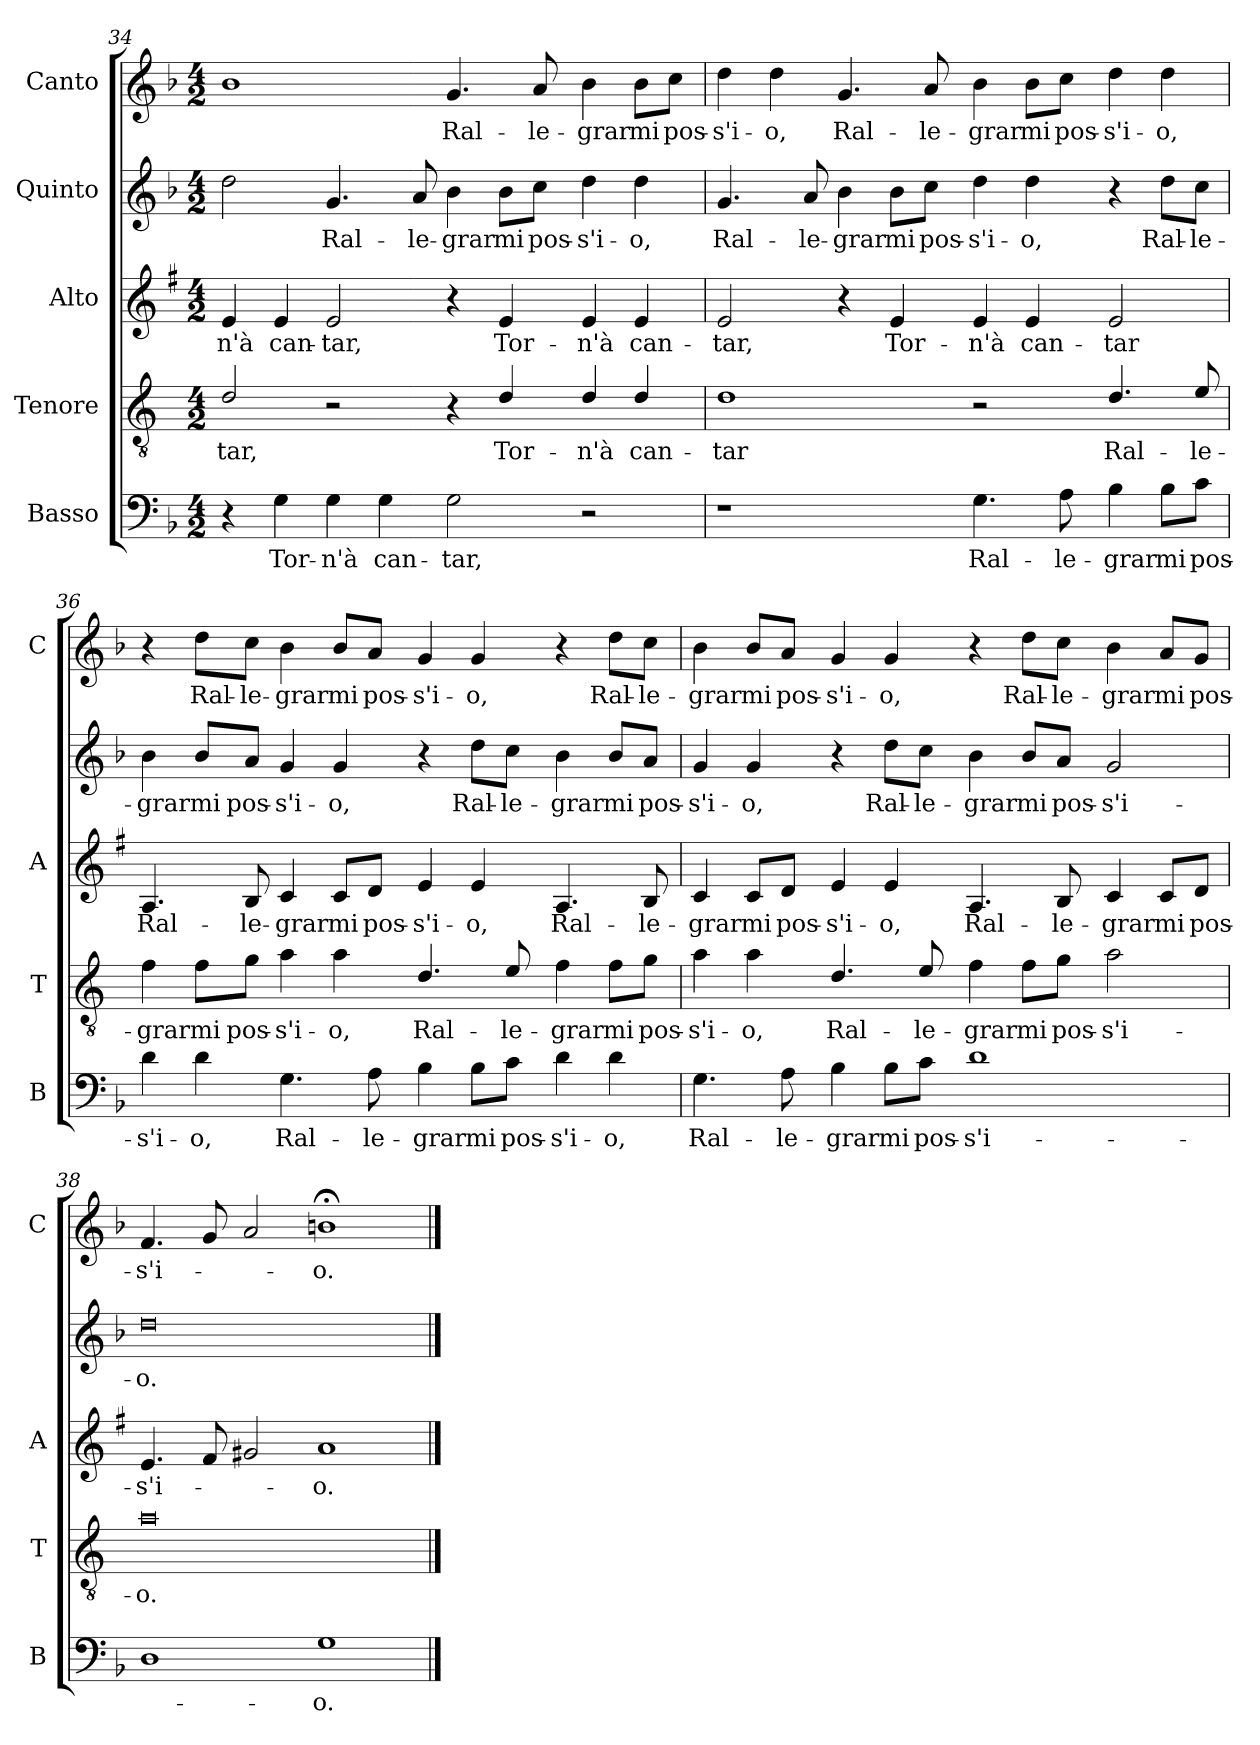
**kern	**text	**kern	**text	**kern	**text	**kern	**text	**kern	**text
*part5	*part5	*part4	*part4	*part3	*part3	*part2	*part2	*part1	*part1
*staff5	*staff5	*staff4	*staff4	*staff3	*staff3	*staff2	*staff2	*staff1	*staff1
*I"Basso	*	*I"Tenore	*	*I"Alto	*	*I"Quinto	*	*I"Canto	*
*I'B	*	*I'T	*	*I'A	*	*	*	*I'C	*
*clefF4	*	*clefGv2	*	*clefG2	*	*clefG2	*	*clefG2	*
*	*	*ITrd4c7	*	*ITrd1c2	*	*	*	*	*
*k[b-]	*	*k[b-]	*	*k[b-]	*	*k[b-]	*	*k[b-]	*
*F:	*	*F:	*	*F:	*	*F:	*	*F:	*
*M4/2	*	*M4/2	*	*M4/2	*	*M4/2	*	*M4/2	*
=34	=34	=34	=34	=34	=34	=34	=34	=34	=34
!	!	!	!LO:LY:b	!	!LO:LY:b	!	!	!	!
4r	.	2G/	-tar,	4d/	-n'à	2dd\	.	1b-	.
!	!LO:LY:b	!	!	!	!LO:LY:b	!	!	!	!
4G\	-Tor-	.	.	4d/	can-	.	.	.	.
!	!LO:LY:b	!	!	!	!LO:LY:b	!	!LO:LY:b	!	!
4G\	-n'à	2r	.	2d/	-tar,	4.g/	Ral-	.	.
!	!LO:LY:b	!	!	!	!	!	!	!	!
4G\	can-	.	.	.	.	.	.	.	.
!	!	!	!	!	!	!	!LO:LY:b	!	!
.	.	.	.	.	.	8a/	-le-	.	.
!	!LO:LY:b	!	!	!	!	!	!LO:LY:b	!	!LO:LY:b
2G\	-tar,	4r	.	4r	.	4b-\	-grar	4.g/	Ral-
!	!	!	!LO:LY:b	!	!LO:LY:b	!	!LO:LY:b	!	!
.	.	4G/	Tor-	4d/	Tor-	8b-\L	mi	.	.
!	!	!	!	!	!	!	!LO:LY:b	!	!LO:LY:b
.	.	.	.	.	.	8cc\J	pos-	8a/	-le-
!	!	!	!LO:LY:b	!	!LO:LY:b	!	!LO:LY:b	!	!LO:LY:b
2r	.	4G/	-n'à	4d/	-n'à	4dd\	-s'i-	4b-\	-grar
!	!	!	!LO:LY:b	!	!LO:LY:b	!	!LO:LY:b	!	!LO:LY:b
.	.	4G/	can-	4d/	can-	4dd\	-o,	8b-\L	mi
!	!	!	!	!	!	!	!	!	!LO:LY:b
.	.	.	.	.	.	.	.	8cc\J	pos-
!!LO:LB:g=z
=35	=35	=35	=35	=35	=35	=35	=35	=35	=35
!	!	!	!LO:LY:b	!	!LO:LY:b	!	!LO:LY:b	!	!LO:LY:b
1r	.	1G	-tar	2d/	-tar,	4.g/	Ral-	4dd\	-s'i-
!	!	!	!	!	!	!	!	!	!LO:LY:b
.	.	.	.	.	.	.	.	4dd\	-o,
!	!	!	!	!	!	!	!LO:LY:b	!	!
.	.	.	.	.	.	8a/	-le-	.	.
!	!	!	!	!	!	!	!LO:LY:b	!	!LO:LY:b
.	.	.	.	4r	.	4b-\	-grar	4.g/	Ral-
!	!	!	!	!	!LO:LY:b	!	!LO:LY:b	!	!
.	.	.	.	4d/	Tor-	8b-\L	mi	.	.
!	!	!	!	!	!	!	!LO:LY:b	!	!LO:LY:b
.	.	.	.	.	.	8cc\J	pos-	8a/	-le-
!	!LO:LY:b	!	!	!	!LO:LY:b	!	!LO:LY:b	!	!LO:LY:b
4.G\	Ral-	2r	.	4d/	-n'à	4dd\	-s'i-	4b-\	-grar
!	!	!	!	!	!LO:LY:b	!	!LO:LY:b	!	!LO:LY:b
.	.	.	.	4d/	can-	4dd\	-o,	8b-\L	mi
!	!LO:LY:b	!	!	!	!	!	!	!	!LO:LY:b
8A\	-le-	.	.	.	.	.	.	8cc\J	pos-
!	!LO:LY:b	!	!LO:LY:b	!	!LO:LY:b	!	!	!	!LO:LY:b
4B-\	-grar	4.G/	Ral-	2d/	-tar	4r	.	4dd\	-s'i-
!	!LO:LY:b	!	!	!	!	!	!LO:LY:b	!	!LO:LY:b
8B-\L	mi	.	.	.	.	8dd\L	Ral-	4dd\	-o,
!	!LO:LY:b	!	!LO:LY:b	!	!	!	!LO:LY:b	!	!
8c\J	pos-	8A/	-le-	.	.	8cc\J	-le-	.	.
=36	=36	=36	=36	=36	=36	=36	=36	=36	=36
!	!LO:LY:b	!	!LO:LY:b	!	!LO:LY:b	!	!LO:LY:b	!	!
4d\	-s'i-	4B-\	-grar	4.G/	Ral-	4b-\	-grar	4r	.
!	!LO:LY:b	!	!LO:LY:b	!	!	!	!LO:LY:b	!	!LO:LY:b
4d\	-o,	8B-\L	mi	.	.	8b-/L	mi	8dd\L	Ral-
!	!	!	!LO:LY:b	!	!LO:LY:b	!	!LO:LY:b	!	!LO:LY:b
.	.	8c\J	pos-	8A/	-le-	8a/J	pos-	8cc\J	-le-
!	!LO:LY:b	!	!LO:LY:b	!	!LO:LY:b	!	!LO:LY:b	!	!LO:LY:b
4.G\	Ral-	4d\	-s'i-	4B-/	-grar	4g/	-s'i-	4b-\	-grar
!	!	!	!LO:LY:b	!	!LO:LY:b	!	!LO:LY:b	!	!LO:LY:b
.	.	4d\	-o,	8B-/L	mi	4g/	-o,	8b-/L	mi
!	!LO:LY:b	!	!	!	!LO:LY:b	!	!	!	!LO:LY:b
8A\	-le-	.	.	8c/J	pos-	.	.	8a/J	pos-
!	!LO:LY:b	!	!LO:LY:b	!	!LO:LY:b	!	!	!	!LO:LY:b
4B-\	-grar	4.G/	Ral-	4d/	-s'i-	4r	.	4g/	-s'i-
!	!LO:LY:b	!	!	!	!LO:LY:b	!	!LO:LY:b	!	!LO:LY:b
8B-\L	mi	.	.	4d/	-o,	8dd\L	Ral-	4g/	-o,
!	!LO:LY:b	!	!LO:LY:b	!	!	!	!LO:LY:b	!	!
8c\J	pos-	8A/	-le-	.	.	8cc\J	-le-	.	.
!	!LO:LY:b	!	!LO:LY:b	!	!LO:LY:b	!	!LO:LY:b	!	!
4d\	-s'i-	4B-\	-grar	4.G/	Ral-	4b-\	-grar	4r	.
!	!LO:LY:b	!	!LO:LY:b	!	!	!	!LO:LY:b	!	!LO:LY:b
4d\	-o,	8B-\L	mi	.	.	8b-/L	mi	8dd\L	Ral-
!	!	!	!LO:LY:b	!	!LO:LY:b	!	!LO:LY:b	!	!LO:LY:b
.	.	8c\J	pos-	8A/	-le-	8a/J	pos-	8cc\J	-le-
!!LO:LB:g=z
=37	=37	=37	=37	=37	=37	=37	=37	=37	=37
!	!LO:LY:b	!	!LO:LY:b	!	!LO:LY:b	!	!LO:LY:b	!	!LO:LY:b
4.G\	Ral-	4d\	-s'i-	4B-/	-grar	4g/	-s'i-	4b-\	-grar
!	!	!	!LO:LY:b	!	!LO:LY:b	!	!LO:LY:b	!	!LO:LY:b
.	.	4d\	-o,	8B-/L	mi	4g/	-o,	8b-/L	mi
!	!LO:LY:b	!	!	!	!LO:LY:b	!	!	!	!LO:LY:b
8A\	-le-	.	.	8c/J	pos-	.	.	8a/J	pos-
!	!LO:LY:b	!	!LO:LY:b	!	!LO:LY:b	!	!	!	!LO:LY:b
4B-\	-grar	4.G/	Ral-	4d/	-s'i-	4r	.	4g/	-s'i-
!	!LO:LY:b	!	!	!	!LO:LY:b	!	!LO:LY:b	!	!LO:LY:b
8B-\L	mi	.	.	4d/	-o,	8dd\L	Ral-	4g/	-o,
!	!LO:LY:b	!	!LO:LY:b	!	!	!	!LO:LY:b	!	!
8c\J	pos-	8A/	-le-	.	.	8cc\J	-le-	.	.
!	!LO:LY:b	!	!LO:LY:b	!	!LO:LY:b	!	!LO:LY:b	!	!
1d	-s'i-	4B-\	-grar	4.G/	Ral-	4b-\	-grar	4r	.
!	!	!	!LO:LY:b	!	!	!	!LO:LY:b	!	!LO:LY:b
.	.	8B-\L	mi	.	.	8b-/L	mi	8dd\L	Ral-
!	!	!	!LO:LY:b	!	!LO:LY:b	!	!LO:LY:b	!	!LO:LY:b
.	.	8c\J	pos-	8A/	-le-	8a/J	pos-	8cc\J	-le-
!	!	!	!LO:LY:b	!	!LO:LY:b	!	!LO:LY:b	!	!LO:LY:b
.	.	2d\	-s'i-	4B-/	-grar	2g/	-s'i-	4b-\	-grar
!	!	!	!	!	!LO:LY:b	!	!	!	!LO:LY:b
.	.	.	.	8B-/L	mi	.	.	8a/L	mi
!	!	!	!	!	!LO:LY:b	!	!	!	!LO:LY:b
.	.	.	.	8c/J	pos-	.	.	8g/J	pos-
=38	=38	=38	=38	=38	=38	=38	=38	=38	=38
!	!	!	!LO:LY:b	!	!LO:LY:b	!	!LO:LY:b	!	!LO:LY:b
1D	.	0d	-o.	4.d/	-s'i-	0dd	-o.	4.f/	-s'i-
.	.	.	.	8e/	.	.	.	8g/	.
.	.	.	.	2f#X/	.	.	.	2a/	.
!	!LO:LY:b	!	!	!	!LO:LY:b	!	!	!	!LO:LY:b
1G	-o.	.	.	1g	-o.	.	.	1bn;<	-o.
==	==	==	==	==	==	==	==	==	==
*-	*-	*-	*-	*-	*-	*-	*-	*-	*-
